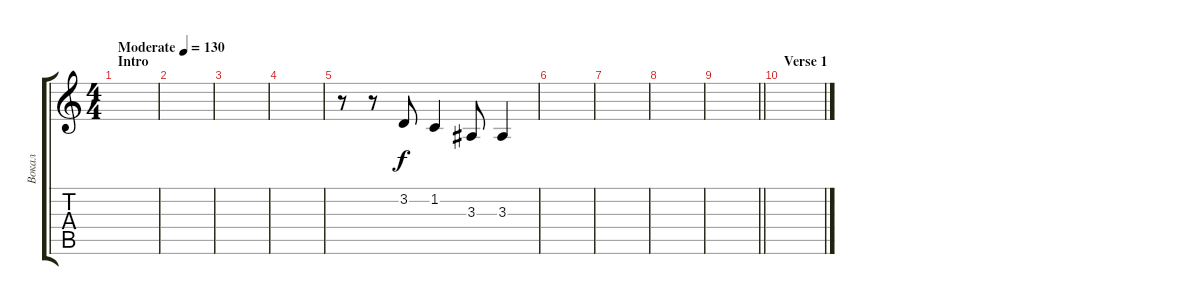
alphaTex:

\track ("Вокал " "Вокал ") {instrument synthbrass1}
\staff {score tabs}
\tuning (E4 B3 G3 D3 A2 E2) {hide}
\ts (4 4)
\section ("" "Intro")
\tempo (130 "Moderate")
\clef g2
\ks c
|
|
|
|
r.8 r.8 3.2.8 1.2.4 3.3.8 3.3.4 |
|
|
|
\barLineRight lightlight
|
\section ("" "Verse 1")
